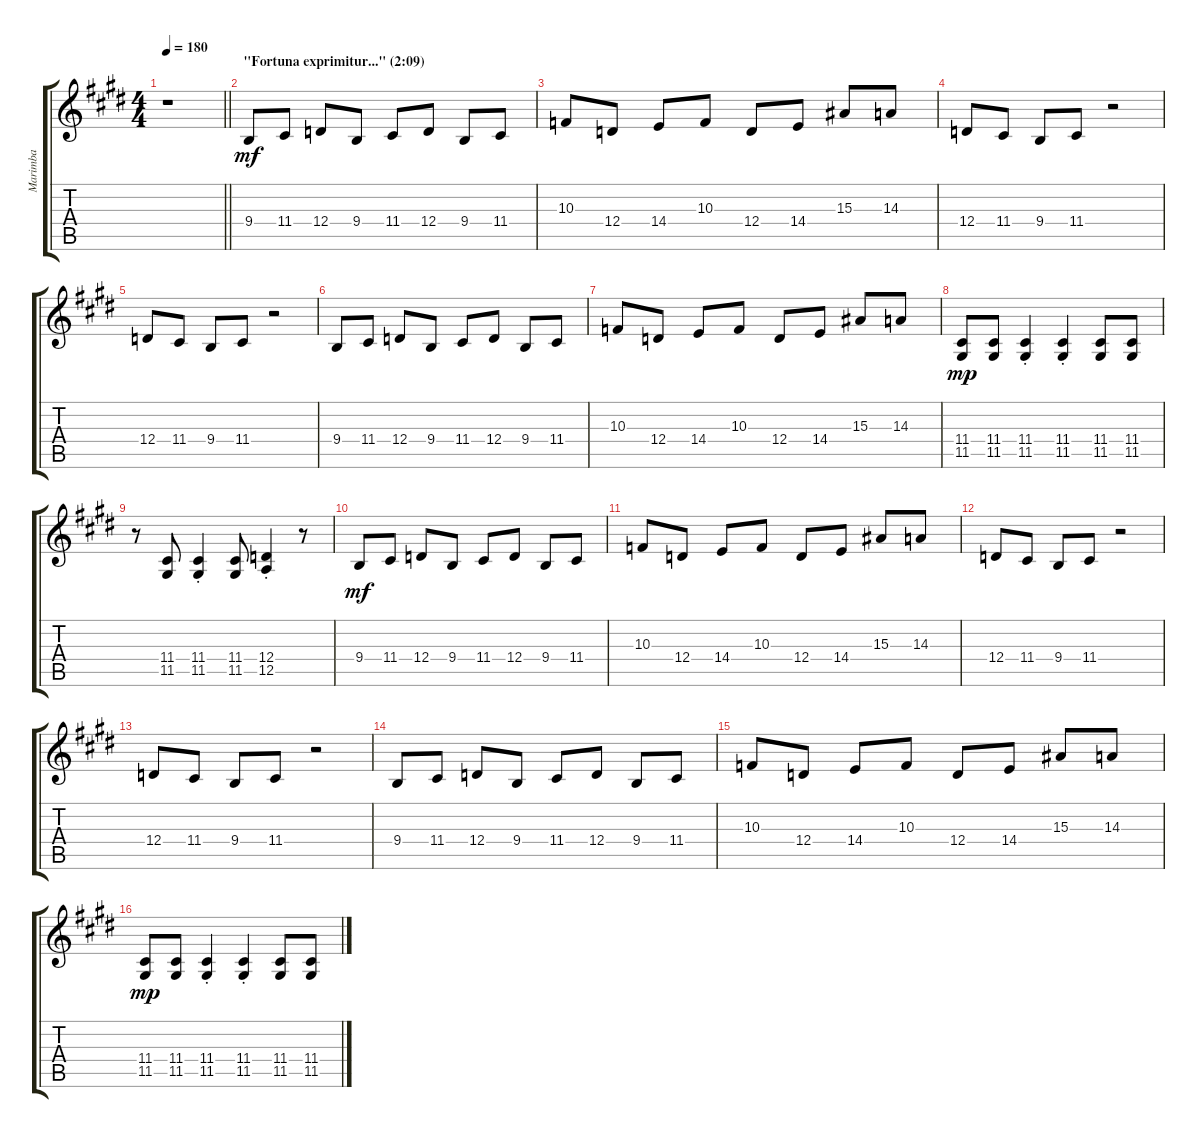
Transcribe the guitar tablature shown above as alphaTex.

\track ("Marimba" "Marimba") {instrument marimba}
\staff {score tabs}
\tuning (E4 B3 G3 D3 A2 E2) {hide}
\ts (4 4)
\tempo 180
\clef g2
\barLineRight lightlight
\ks c#minor
r.1{dy mf} |
\section ("" "\"Fortuna exprimitur...\" (2:09)")
9.4.8 11.4.8 12.4.8 9.4.8 11.4.8 12.4.8 9.4.8 11.4.8 |
10.3.8 12.4.8 14.4.8 10.3.8 12.4.8 14.4.8 15.3.8 14.3.8 |
12.4.8 11.4.8 9.4.8 11.4.8 r.2 |
12.4.8 11.4.8 9.4.8 11.4.8 r.2 |
9.4.8 11.4.8 12.4.8 9.4.8 11.4.8 12.4.8 9.4.8 11.4.8 |
10.3.8 12.4.8 14.4.8 10.3.8 12.4.8 14.4.8 15.3.8 14.3.8 |
(11.4 11.5).8{dy mp} (11.4 11.5).8 (11.4{st} 11.5{st}).4 (11.4{st} 11.5{st}).4 (11.4 11.5).8 (11.4 11.5).8 |
r.8 (11.4 11.5).8 (11.4{st} 11.5{st}).4 (11.4 11.5).8 (12.4{st} 12.5{st}).4 r.8 |
9.4.8{dy mf} 11.4.8 12.4.8 9.4.8 11.4.8 12.4.8 9.4.8 11.4.8 |
10.3.8 12.4.8 14.4.8 10.3.8 12.4.8 14.4.8 15.3.8 14.3.8 |
12.4.8 11.4.8 9.4.8 11.4.8 r.2 |
12.4.8 11.4.8 9.4.8 11.4.8 r.2 |
9.4.8 11.4.8 12.4.8 9.4.8 11.4.8 12.4.8 9.4.8 11.4.8 |
10.3.8 12.4.8 14.4.8 10.3.8 12.4.8 14.4.8 15.3.8 14.3.8 |
(11.4 11.5).8{dy mp} (11.4 11.5).8 (11.4{st} 11.5{st}).4 (11.4{st} 11.5{st}).4 (11.4 11.5).8 (11.4 11.5).8
